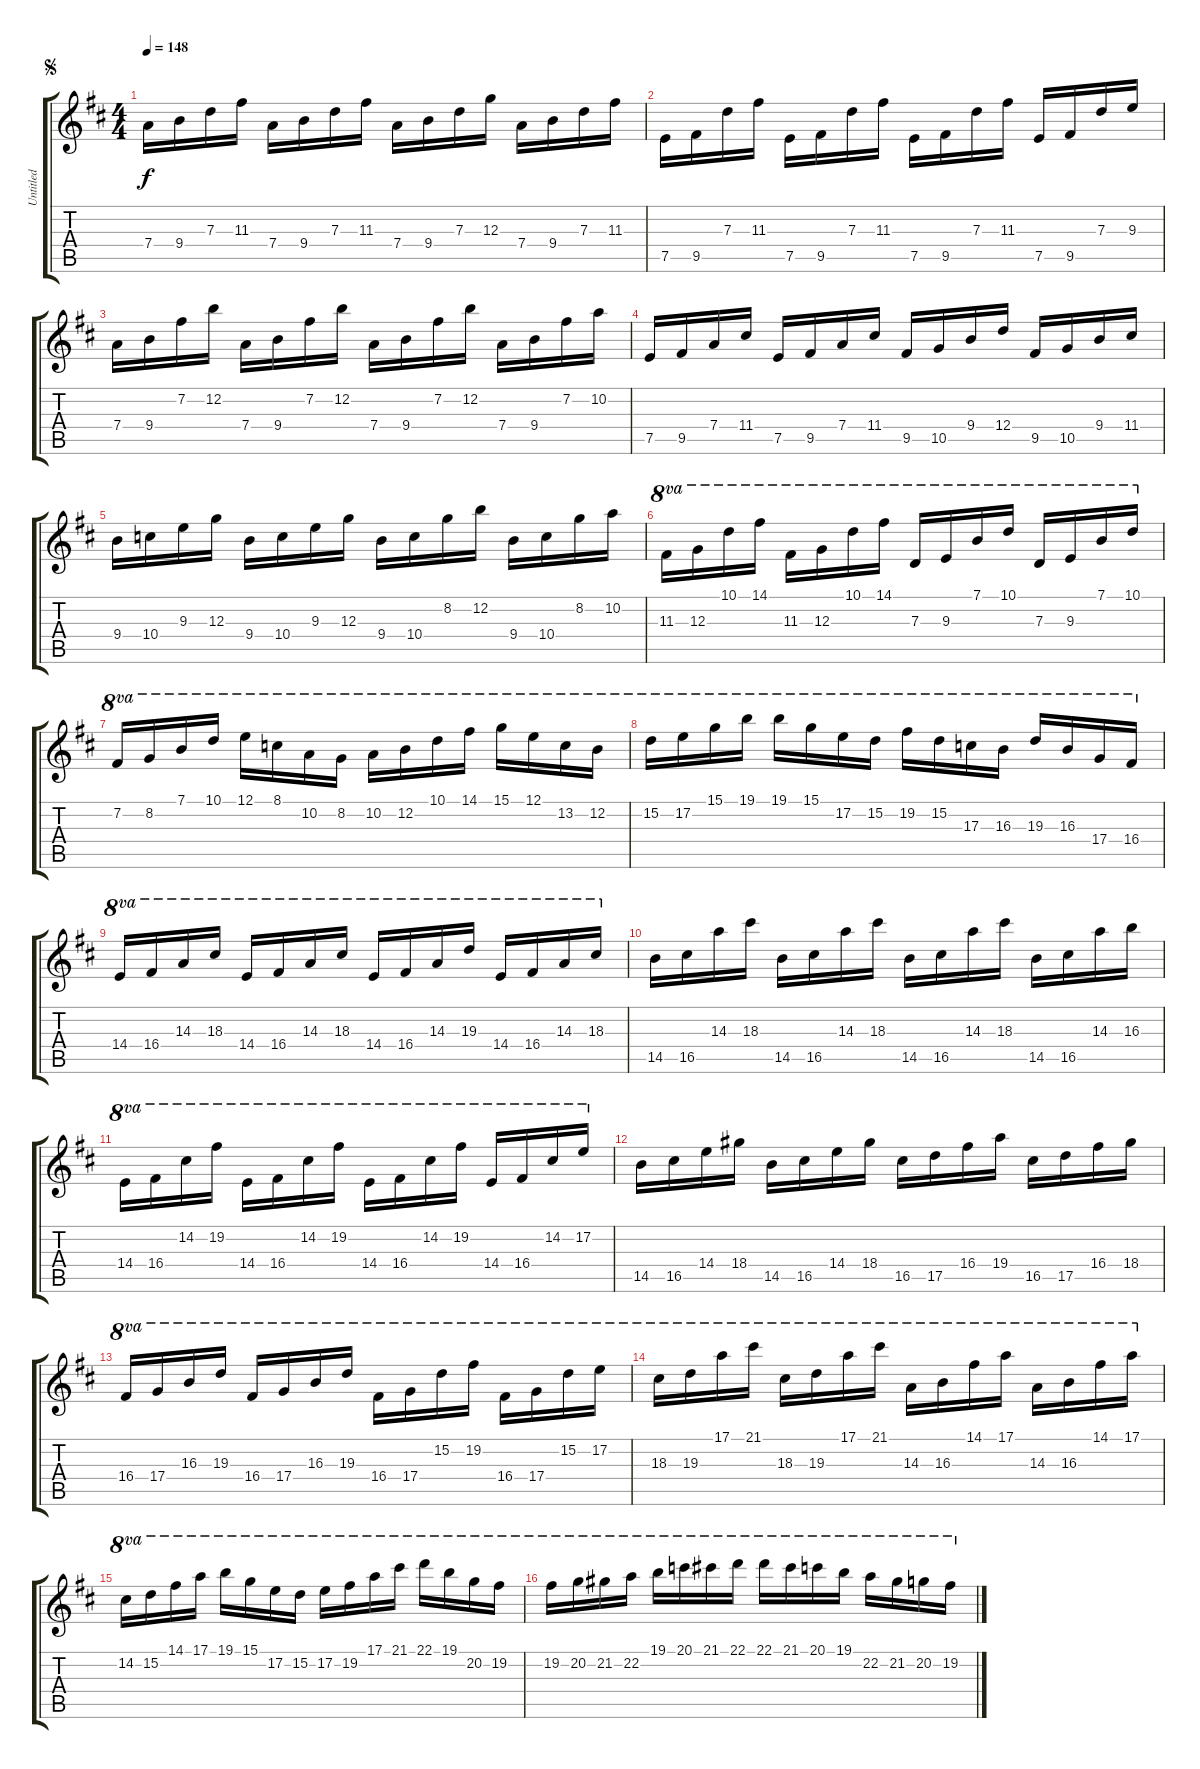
\track ("Untitled" "Untitled") {instrument overdrivenguitar}
\staff {score tabs}
\tuning (E4 B3 G3 D3 A2 E2) {hide}
\ts (4 4)
\jump segno
\tempo 148
\clef g2
\ks d
7.4.16{dy f} 9.4.16 7.3.16 11.3.16 7.4.16 9.4.16 7.3.16 11.3.16 7.4.16 9.4.16 7.3.16 12.3.16 7.4.16 9.4.16 7.3.16 11.3.16 |
7.5.16 9.5.16 7.3.16 11.3.16 7.5.16 9.5.16 7.3.16 11.3.16 7.5.16 9.5.16 7.3.16 11.3.16 7.5.16 9.5.16 7.3.16 9.3.16 |
7.4.16 9.4.16 7.2.16 12.2.16 7.4.16 9.4.16 7.2.16 12.2.16 7.4.16 9.4.16 7.2.16 12.2.16 7.4.16 9.4.16 7.2.16 10.2.16 |
7.5.16 9.5.16 7.4.16 11.4.16 7.5.16 9.5.16 7.4.16 11.4.16 9.5.16 10.5.16 9.4.16 12.4.16 9.5.16 10.5.16 9.4.16 11.4.16 |
9.4.16 10.4.16 9.3.16 12.3.16 9.4.16 10.4.16 9.3.16 12.3.16 9.4.16 10.4.16 8.2.16 12.2.16 9.4.16 10.4.16 8.2.16 10.2.16 |
11.3.16{ot 8va} 12.3.16{ot 8va} 10.1.16{ot 8va} 14.1.16{ot 8va} 11.3.16{ot 8va} 12.3.16{ot 8va} 10.1.16{ot 8va} 14.1.16{ot 8va} 7.3.16{ot 8va} 9.3.16{ot 8va} 7.1.16{ot 8va} 10.1.16{ot 8va} 7.3.16{ot 8va} 9.3.16{ot 8va} 7.1.16{ot 8va} 10.1.16{ot 8va} |
7.2.16{ot 8va} 8.2.16{ot 8va} 7.1.16{ot 8va} 10.1.16{ot 8va} 12.1.16{ot 8va} 8.1.16{ot 8va} 10.2.16{ot 8va} 8.2.16{ot 8va} 10.2.16{ot 8va} 12.2.16{ot 8va} 10.1.16{ot 8va} 14.1.16{ot 8va} 15.1.16{ot 8va} 12.1.16{ot 8va} 13.2.16{ot 8va} 12.2.16{ot 8va} |
15.2.16{ot 8va} 17.2.16{ot 8va} 15.1.16{ot 8va} 19.1.16{ot 8va} 19.1.16{ot 8va} 15.1.16{ot 8va} 17.2.16{ot 8va} 15.2.16{ot 8va} 19.2.16{ot 8va} 15.2.16{ot 8va} 17.3.16{ot 8va} 16.3.16{ot 8va} 19.3.16{ot 8va} 16.3.16{ot 8va} 17.4.16{ot 8va} 16.4.16{ot 8va} |
14.4.16{ot 8va} 16.4.16{ot 8va} 14.3.16{ot 8va} 18.3.16{ot 8va} 14.4.16{ot 8va} 16.4.16{ot 8va} 14.3.16{ot 8va} 18.3.16{ot 8va} 14.4.16{ot 8va} 16.4.16{ot 8va} 14.3.16{ot 8va} 19.3.16{ot 8va} 14.4.16{ot 8va} 16.4.16{ot 8va} 14.3.16{ot 8va} 18.3.16{ot 8va} |
14.5.16 16.5.16 14.3.16 18.3.16 14.5.16 16.5.16 14.3.16 18.3.16 14.5.16 16.5.16 14.3.16 18.3.16 14.5.16 16.5.16 14.3.16 16.3.16 |
14.4.16{ot 8va} 16.4.16{ot 8va} 14.2.16{ot 8va} 19.2.16{ot 8va} 14.4.16{ot 8va} 16.4.16{ot 8va} 14.2.16{ot 8va} 19.2.16{ot 8va} 14.4.16{ot 8va} 16.4.16{ot 8va} 14.2.16{ot 8va} 19.2.16{ot 8va} 14.4.16{ot 8va} 16.4.16{ot 8va} 14.2.16{ot 8va} 17.2.16{ot 8va} |
14.5.16 16.5.16 14.4.16 18.4.16 14.5.16 16.5.16 14.4.16 18.4.16 16.5.16 17.5.16 16.4.16 19.4.16 16.5.16 17.5.16 16.4.16 18.4.16 |
16.4.16{ot 8va} 17.4.16{ot 8va} 16.3.16{ot 8va} 19.3.16{ot 8va} 16.4.16{ot 8va} 17.4.16{ot 8va} 16.3.16{ot 8va} 19.3.16{ot 8va} 16.4.16{ot 8va} 17.4.16{ot 8va} 15.2.16{ot 8va} 19.2.16{ot 8va} 16.4.16{ot 8va} 17.4.16{ot 8va} 15.2.16{ot 8va} 17.2.16{ot 8va} |
18.3.16{ot 8va} 19.3.16{ot 8va} 17.1.16{ot 8va} 21.1.16{ot 8va} 18.3.16{ot 8va} 19.3.16{ot 8va} 17.1.16{ot 8va} 21.1.16{ot 8va} 14.3.16{ot 8va} 16.3.16{ot 8va} 14.1.16{ot 8va} 17.1.16{ot 8va} 14.3.16{ot 8va} 16.3.16{ot 8va} 14.1.16{ot 8va} 17.1.16{ot 8va} |
14.2.16{ot 8va} 15.2.16{ot 8va} 14.1.16{ot 8va} 17.1.16{ot 8va} 19.1.16{ot 8va} 15.1.16{ot 8va} 17.2.16{ot 8va} 15.2.16{ot 8va} 17.2.16{ot 8va} 19.2.16{ot 8va} 17.1.16{ot 8va} 21.1.16{ot 8va} 22.1.16{ot 8va} 19.1.16{ot 8va} 20.2.16{ot 8va} 19.2.16{ot 8va} |
19.2.16{ot 8va} 20.2.16{ot 8va} 21.2.16{ot 8va} 22.2.16{ot 8va} 19.1.16{ot 8va} 20.1.16{ot 8va} 21.1.16{ot 8va} 22.1.16{ot 8va} 22.1.16{ot 8va} 21.1.16{ot 8va} 20.1.16{ot 8va} 19.1.16{ot 8va} 22.2.16{ot 8va} 21.2.16{ot 8va} 20.2.16{ot 8va} 19.2.16{ot 8va}
